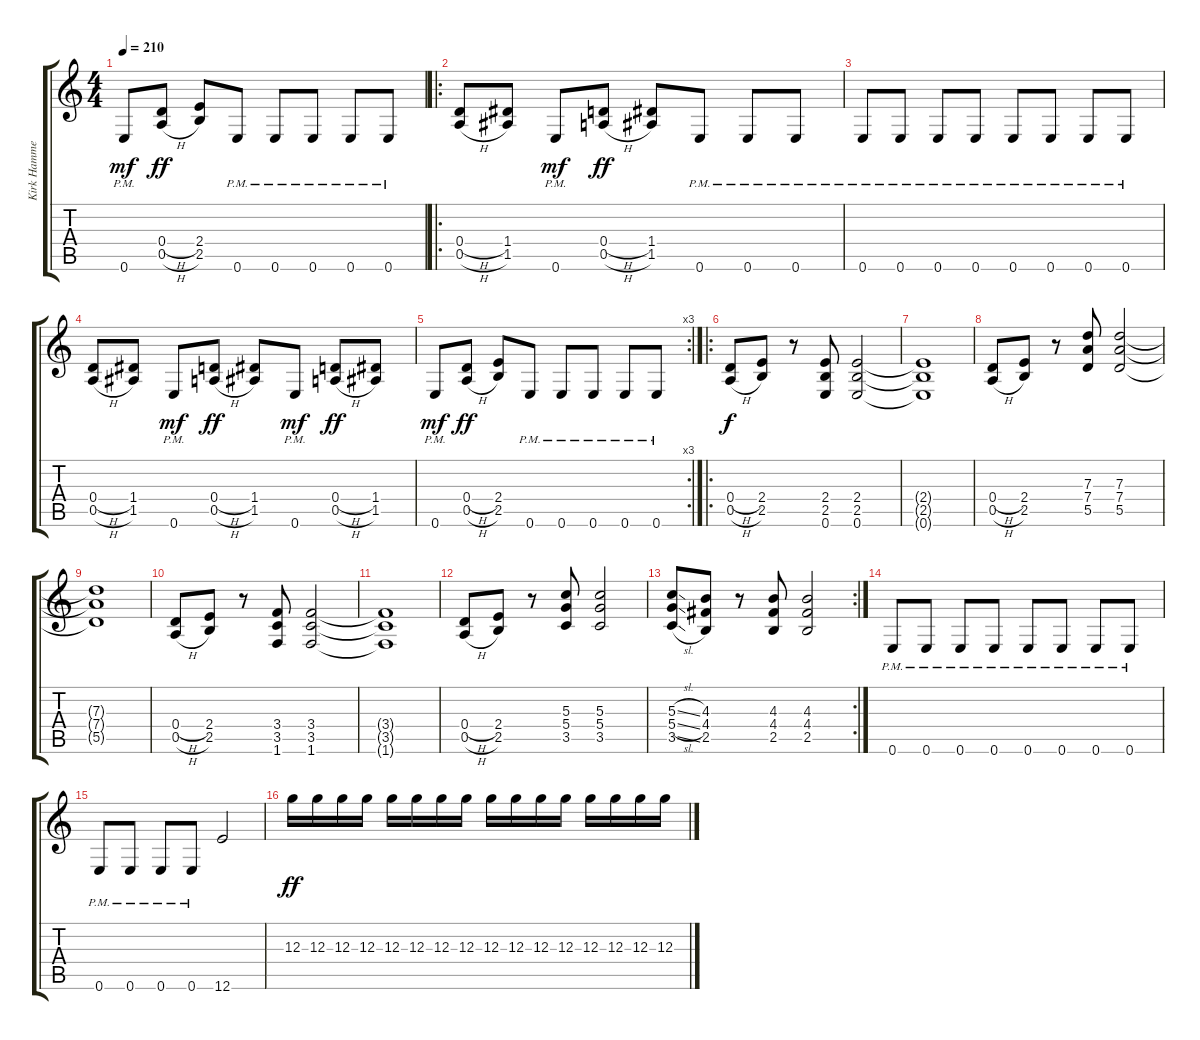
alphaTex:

\track ("Kirk Hammet" "Kirk Hamme") {instrument electricguitarclean}
\staff {score tabs}
\tuning (E4 B3 G3 D3 A2 E2) {hide}
\ts (4 4)
\tempo 210
\clef g2
\ks c
0.6{pm}.8{dy mf} (0.4{h} 0.5{h}).8{dy ff} (2.4 2.5).8 0.6{pm}.8 0.6{pm}.8 0.6{pm}.8 0.6{pm}.8 0.6{pm}.8 |
\ro
(0.4{h} 0.5{h}).8 (1.4 1.5).8 0.6{pm}.8{dy mf} (0.4{h} 0.5{h}).8{dy ff} (1.4 1.5).8 0.6{pm}.8 0.6{pm}.8 0.6{pm}.8 |
0.6{pm}.8 0.6{pm}.8 0.6{pm}.8 0.6{pm}.8 0.6{pm}.8 0.6{pm}.8 0.6{pm}.8 0.6{pm}.8 |
(0.4{h} 0.5{h}).8 (1.4 1.5).8 0.6{pm}.8{dy mf} (0.4{h} 0.5{h}).8{dy ff} (1.4 1.5).8 0.6{pm}.8{dy mf} (0.4{h} 0.5{h}).8{dy ff} (1.4 1.5).8 |
\rc 3
0.6{pm}.8{dy mf} (0.4{h} 0.5{h}).8{dy ff} (2.4 2.5).8 0.6{pm}.8 0.6{pm}.8 0.6{pm}.8 0.6{pm}.8 0.6{pm}.8 |
\ro
(0.4{h} 0.5{h}).8{dy f} (2.4 2.5).8 r.8 (2.4 2.5 0.6).8 (2.4 2.5 0.6).2 |
(2.4{t} 2.5{t} 0.6{t}).1 |
(0.4{h} 0.5{h}).8 (2.4 2.5).8 r.8 (7.3 7.4 5.5).8 (7.3 7.4 5.5).2 |
(7.3{t} 7.4{t} 5.5{t}).1 |
(0.4{h} 0.5{h}).8 (2.4 2.5).8 r.8 (3.4 3.5 1.6).8 (3.4 3.5 1.6).2 |
(3.4{t} 3.5{t} 1.6{t}).1 |
(0.4{h} 0.5{h}).8 (2.4 2.5).8 r.8 (5.3 5.4 3.5).8 (5.3 5.4 3.5).2 |
\rc 2
(5.3{sl} 5.4{sl} 3.5{sl}).8 (4.3 4.4 2.5).8 r.8 (4.3 4.4 2.5).8 (4.3 4.4 2.5).2 |
0.6{pm}.8 0.6{pm}.8 0.6{pm}.8 0.6{pm}.8 0.6{pm}.8 0.6{pm}.8 0.6{pm}.8 0.6{pm}.8 |
0.6{pm}.8 0.6{pm}.8 0.6{pm}.8 0.6{pm}.8 12.6.2 |
12.3.16{dy ff volume 14 instrument distortionguitar} 12.3.16 12.3.16 12.3.16 12.3.16 12.3.16 12.3.16 12.3.16 12.3.16 12.3.16 12.3.16 12.3.16 12.3.16 12.3.16 12.3.16 12.3.16
